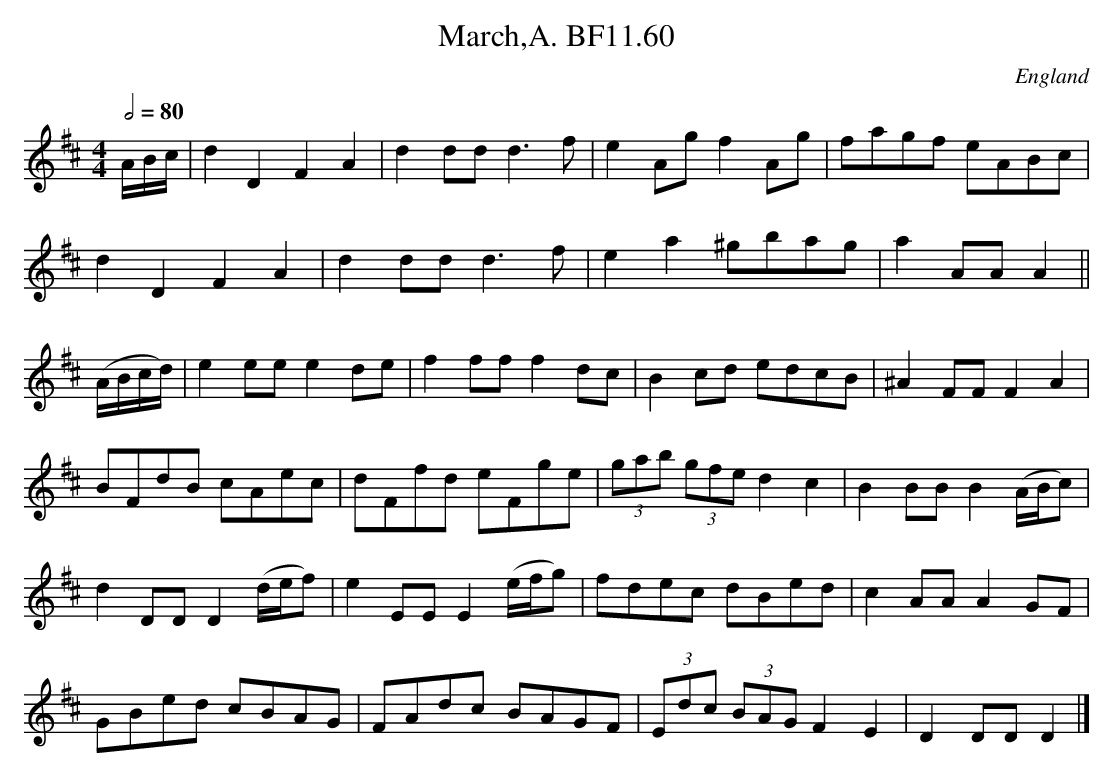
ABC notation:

X:1
T:March,A. BF11.60
M:4/4
Q:1/2=80
O:England
notC:Hand of James Lishman
K:D major
A/B/c/|d2D2F2A2|d2ddd3f|e2Agf2Ag|fagf eABc|!
d2D2F2A2|d2ddd3f|e2a2^gbag|a2AAA2||!
(A/B/c/d/)|e2eee2de|f2fff2dc|B2cd edcB|^A2FFF2A2|!
BFdB cAec|dFfd eFge|(3gab (3gfe d2c2|B2BBB2(A/B/c)|!
d2DDD2(d/e/f)|e2EEE2(e/f/g)|fdec dBed|c2AAA2GF|!
GBed cBAG|FAdc BAGF|(3Edc (3BAG F2E2|D2DDD2|]
